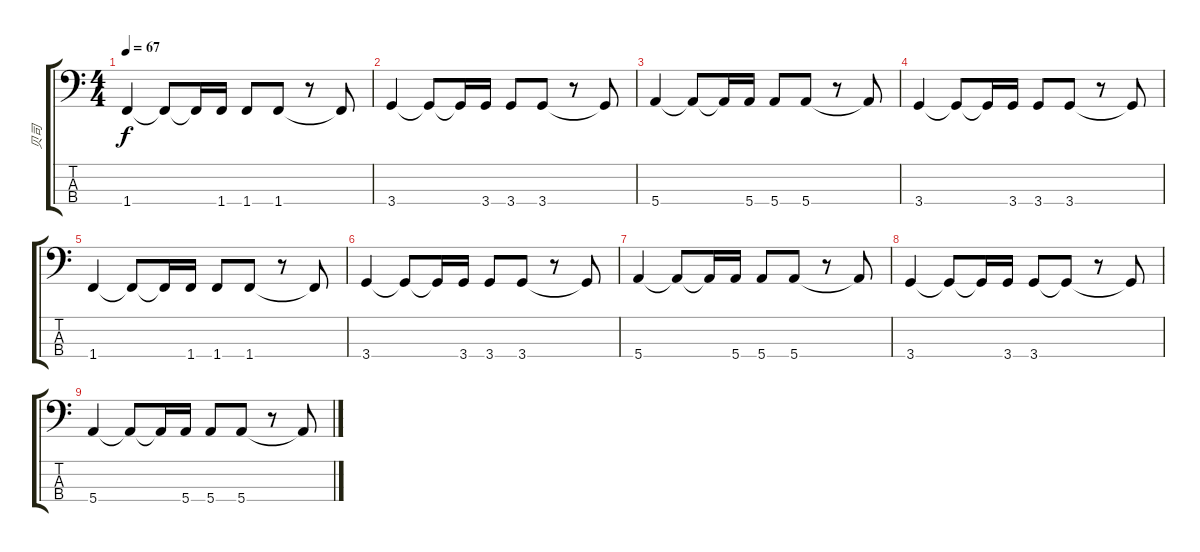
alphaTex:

\track ("贝司" "贝司") {instrument electricbassfinger}
\staff {score tabs}
\tuning (G2 D2 A1 E1) {hide}
\ts (4 4)
\tempo 67
\clef f4
\ks c
1.4.4{dy f} 1.4{t}.8 1.4{t}.16 1.4.16 1.4.8 1.4.8 r.8 1.4{t}.8 |
3.4.4 3.4{t}.8 3.4{t}.16 3.4.16 3.4.8 3.4.8 r.8 3.4{t}.8 |
5.4.4 5.4{t}.8 5.4{t}.16 5.4.16 5.4.8 5.4.8 r.8 5.4{t}.8 |
3.4.4 3.4{t}.8 3.4{t}.16 3.4.16 3.4.8 3.4.8 r.8 3.4{t}.8 |
1.4.4 1.4{t}.8 1.4{t}.16 1.4.16 1.4.8 1.4.8 r.8 1.4{t}.8 |
3.4.4 3.4{t}.8 3.4{t}.16 3.4.16 3.4.8 3.4.8 r.8 3.4{t}.8 |
5.4.4 5.4{t}.8 5.4{t}.16 5.4.16 5.4.8 5.4.8 r.8 5.4{t}.8 |
3.4.4 3.4{t}.8 3.4{t}.16 3.4.16 3.4.8 3.4{t}.8 r.8 3.4{t}.8 |
5.4.4 5.4{t}.8 5.4{t}.16 5.4.16 5.4.8 5.4.8 r.8 5.4{t}.8
